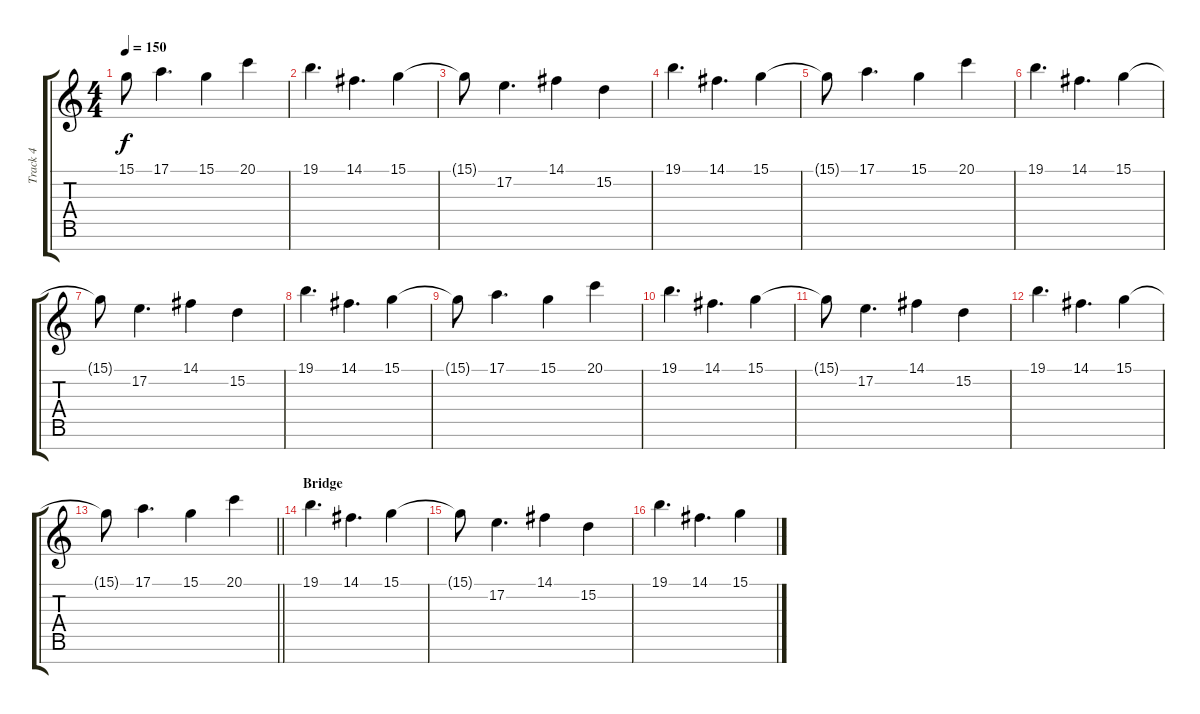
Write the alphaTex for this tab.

\track ("Track 4" "Track 4") {instrument lead2sawtooth}
\staff {score tabs}
\tuning (E4 B3 G3 D3 A2 E2 B1) {hide}
\ts (4 4)
\tempo 150
\clef g2
\ks c
15.1{t}.8{dy f} 17.1.4{d} 15.1.4 20.1.4 |
19.1.4{d volume 13 instrument lead2sawtooth} 14.1.4{d} 15.1.4 |
15.1{t}.8 17.2.4{d} 14.1.4 15.2.4 |
19.1.4{d volume 13 instrument lead2sawtooth} 14.1.4{d} 15.1.4 |
15.1{t}.8 17.1.4{d} 15.1.4 20.1.4 |
19.1.4{d volume 13 instrument lead2sawtooth} 14.1.4{d} 15.1.4 |
15.1{t}.8 17.2.4{d} 14.1.4 15.2.4 |
19.1.4{d volume 13 instrument lead2sawtooth} 14.1.4{d} 15.1.4 |
15.1{t}.8 17.1.4{d} 15.1.4 20.1.4 |
19.1.4{d volume 13 instrument lead2sawtooth} 14.1.4{d} 15.1.4 |
15.1{t}.8 17.2.4{d} 14.1.4 15.2.4 |
19.1.4{d volume 13 instrument lead2sawtooth} 14.1.4{d} 15.1.4 |
\barLineRight lightlight
15.1{t}.8 17.1.4{d} 15.1.4 20.1.4 |
\section ("" "Bridge")
19.1.4{d volume 13 instrument lead2sawtooth} 14.1.4{d} 15.1.4 |
15.1{t}.8 17.2.4{d} 14.1.4 15.2.4 |
19.1.4{d volume 13 instrument lead2sawtooth} 14.1.4{d} 15.1.4
